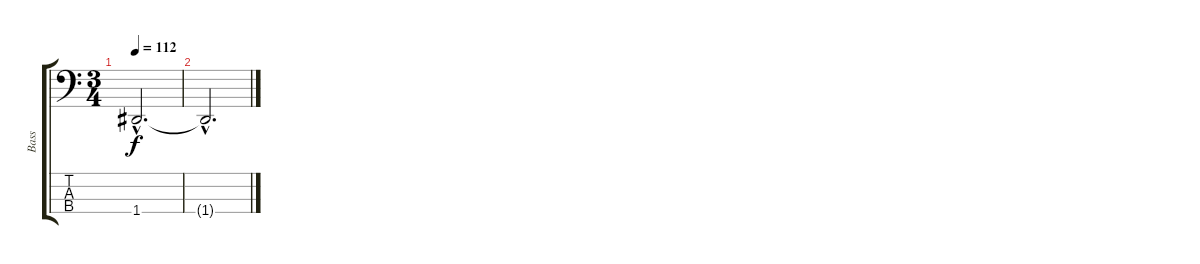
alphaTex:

\track ("Bass" "Bass") {instrument electricbassfinger}
\staff {score tabs}
\tuning (F2 C2 G1 D1) {hide}
\ts (3 4)
\tempo 112
\clef f4
\ks c
1.4{hac}.2{d dy f} |
1.4{hac t}.2{d}
